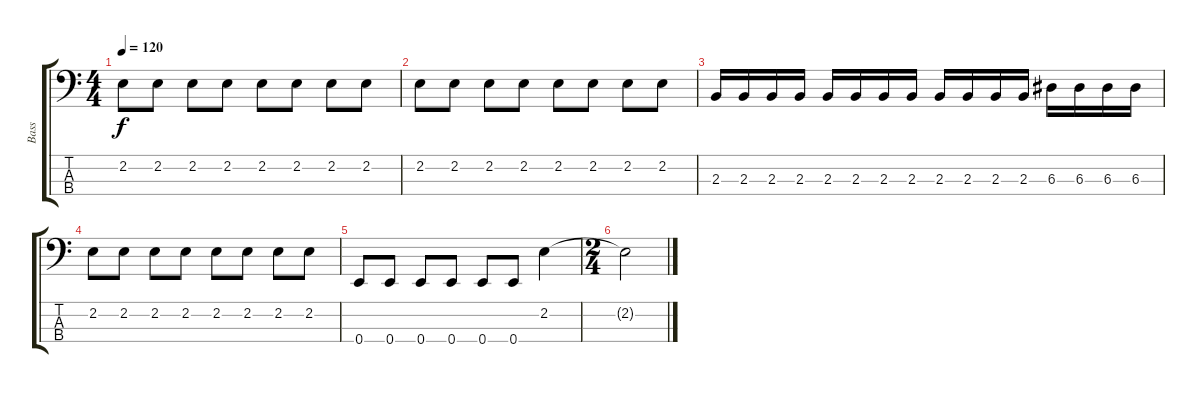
\track ("Bass" "Bass") {instrument electricbasspick}
\staff {score tabs}
\tuning (G2 D2 A1 E1) {hide}
\ts (4 4)
\tempo 120
\clef f4
\ks c
2.2.8{dy f} 2.2.8 2.2.8 2.2.8 2.2.8 2.2.8 2.2.8 2.2.8 |
2.2.8 2.2.8 2.2.8 2.2.8 2.2.8 2.2.8 2.2.8 2.2.8 |
2.3.16 2.3.16 2.3.16 2.3.16 2.3.16 2.3.16 2.3.16 2.3.16 2.3.16 2.3.16 2.3.16 2.3.16 6.3.16 6.3.16 6.3.16 6.3.16 |
2.2.8 2.2.8 2.2.8 2.2.8 2.2.8 2.2.8 2.2.8 2.2.8 |
0.4.8 0.4.8 0.4.8 0.4.8 0.4.8 0.4.8 2.2.4 |
\ts (2 4)
2.2{t}.2
